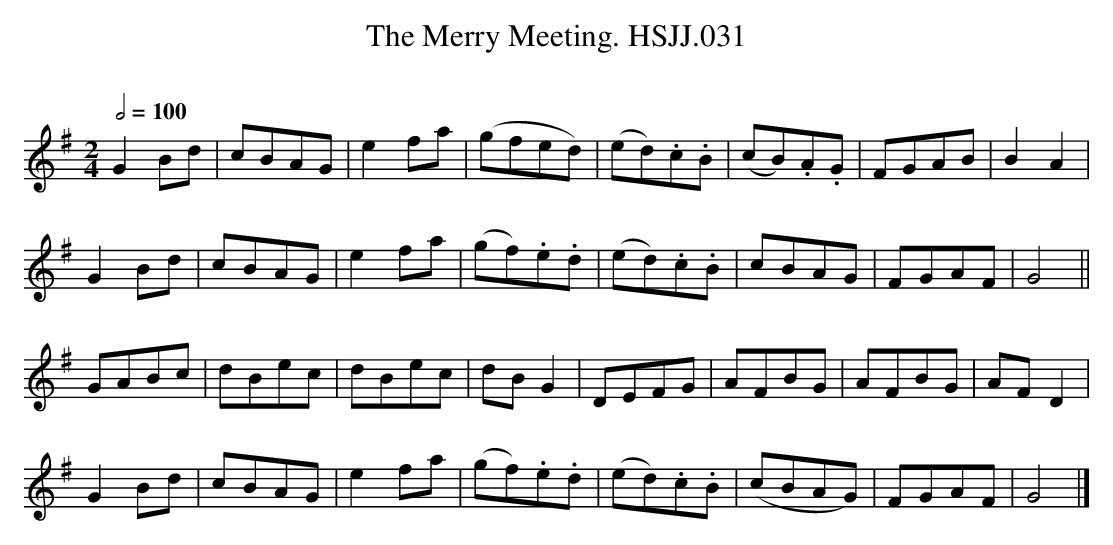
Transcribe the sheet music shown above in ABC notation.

X:1
T:Merry Meeting. HSJJ.031, The
M:2/4
L:1/8
Q:1/2=100
O:
K:G
G2Bd|cBAG|e2fa|(gfed)|(ed).c.B|(cB).A.G|FGAB|B2A2|
G2Bd|cBAG|e2fa|(gf).e.d|(ed).c.B|cBAG|FGAF|G4||
GABc|dBec|dBec|dBG2|DEFG|AFBG|AFBG|AFD2|
G2Bd|cBAG|e2fa|(gf).e.d|(ed).c.B|(cBAG)|FGAF|G4|]
